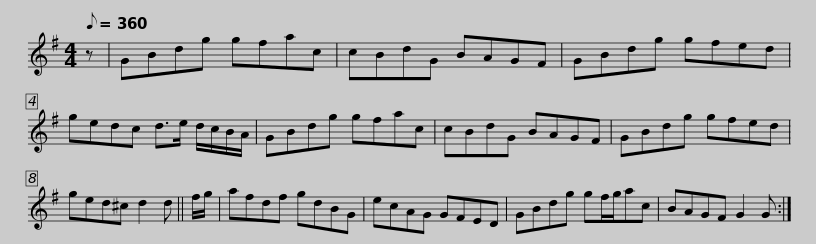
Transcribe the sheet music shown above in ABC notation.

X:1
L:1/8
Q:1/8=360
M:4/4
I:linebreak $
K:G
V:1 treble
V:1
 z | GBdg gfac | cBdG BAGF | GBdg gfed | gedc d>e d/c/B/A/ | %5
 GBdg gfac |$ cBdG BAGF | GBdg gfed | ged^c d2 d || f/g/ | %10
 afdf gdBG | ecAG GFED |$ GBdg gf/g/ac | BAGF G2 G :| %14
